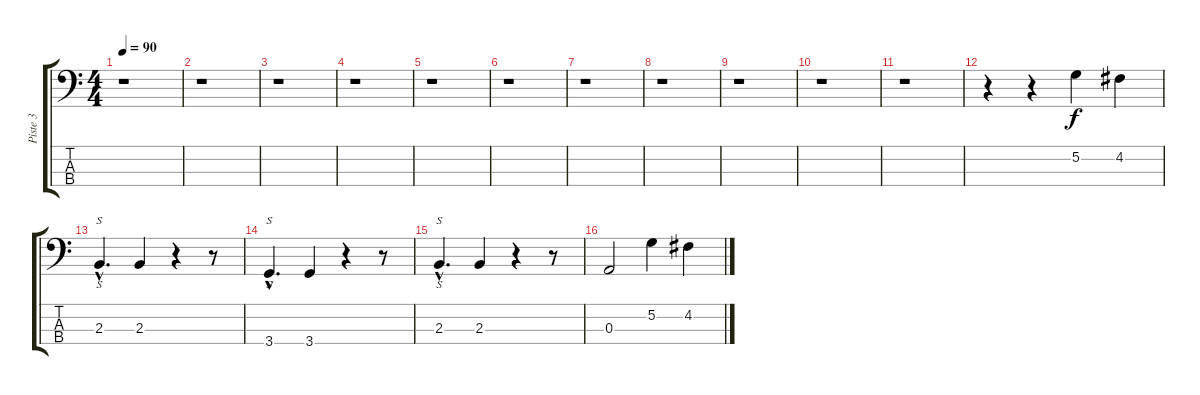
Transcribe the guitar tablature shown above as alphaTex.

\track ("Piste 3" "Piste 3") {instrument acousticguitarnylon}
\staff {score tabs}
\tuning (G2 D2 A1 E1) {hide}
\ts (4 4)
\tempo 90
\clef f4
\ks c
r.1{dy f instrument acousticguitarnylon} |
r.1 |
r.1 |
r.1 |
r.1 |
r.1 |
r.1 |
r.1 |
r.1 |
r.1 |
r.1 |
r.4 r.4 5.2.4 4.2.4 |
2.3{hac}.4{s d} 2.3.4 r.4 r.8 |
3.4{hac}.4{s d} 3.4.4 r.4 r.8 |
2.3{hac}.4{s d} 2.3.4 r.4 r.8 |
0.3.2 5.2.4 4.2.4
